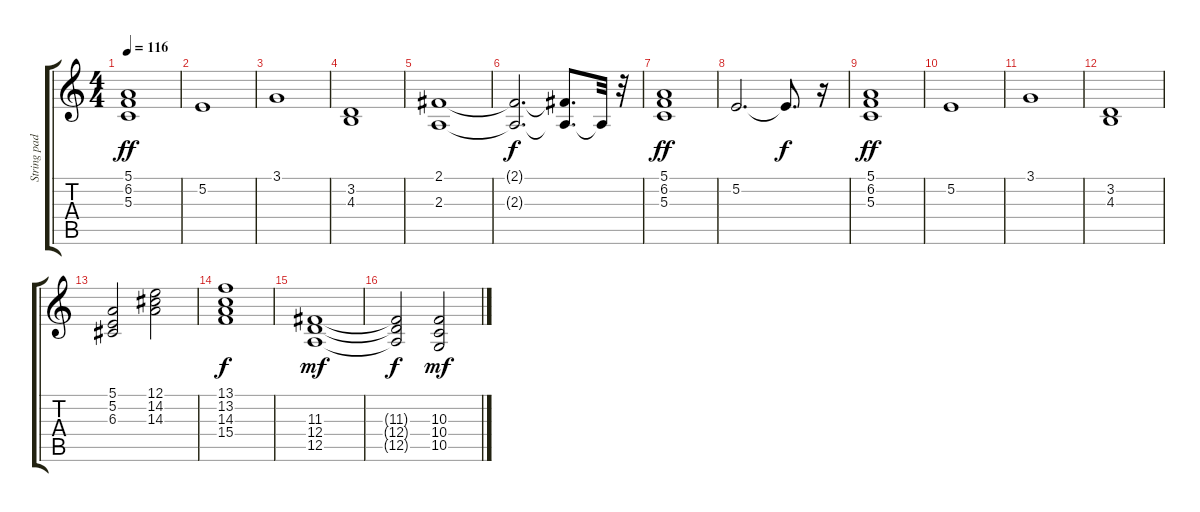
\track ("String pad : main" "String pad") {instrument stringensemble2}
\staff {score tabs}
\tuning (E4 B3 G3 D3 A2 E2) {hide}
\ts (4 4)
\tempo 116
\clef g2
\ks c
(5.1 6.2 5.3).1{dy ff} |
5.2.1 |
3.1.1 |
(3.2 4.3).1 |
(2.1 2.3).1 |
(2.1{t} 2.3{t}).2{d dy f} (2.1{t} 2.3{t}).8{d} 2.3{t}.32 r.32 |
(5.1 6.2 5.3).1{dy ff} |
5.2.2{d} 5.2{t}.8{d dy f} r.16 |
(5.1 6.2 5.3).1{dy ff} |
5.2.1 |
3.1.1 |
(3.2 4.3).1 |
(5.1 5.2 6.3).2 (12.1 14.2 14.3).2 |
(13.1 13.2 14.3 15.4).1{dy f} |
(11.3 12.4 12.5).1{dy mf} |
(11.3{t} 12.4{t} 12.5{t}).2{dy f} (10.3 10.4 10.5).2{dy mf}
